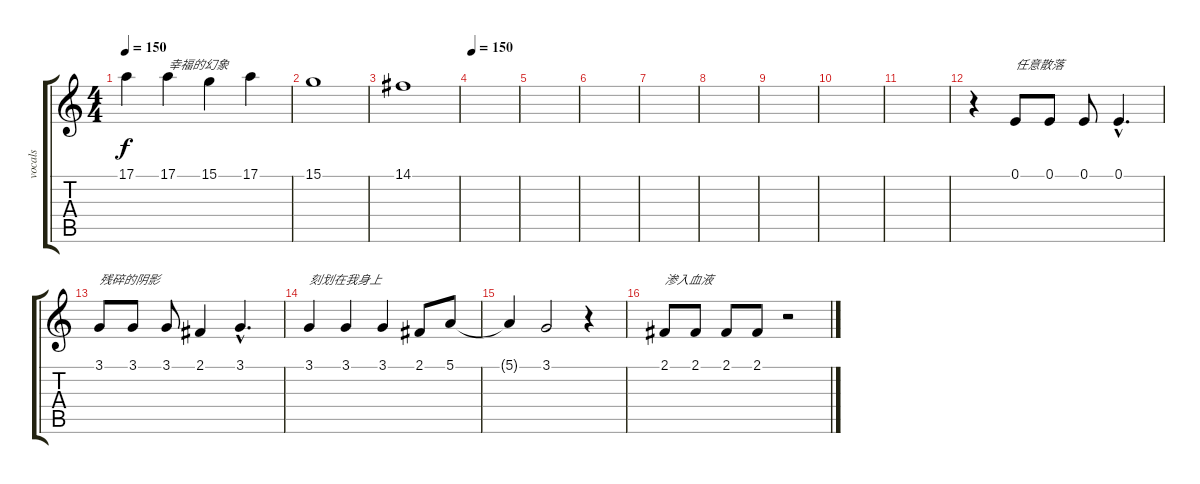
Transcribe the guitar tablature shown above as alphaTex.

\track ("vocals" "vocals") {instrument tremolostrings}
\staff {score tabs}
\tuning (E4 B3 G3 D3 A2 E2) {hide}
\ts (4 4)
\tempo 150
\clef g2
\ks c
17.1{t}.4{dy f} 17.1.4{txt "幸福的幻象"} 15.1.4 17.1.4 |
15.1.1 |
14.1.1 |
\tempo 150
|
|
|
|
|
|
|
|
r.4 0.1.8{txt "任意散落"} 0.1.8 0.1.8 0.1{hac}.4{d} |
3.1.8{txt "残碎的阴影"} 3.1.8 3.1.8 2.1.4 3.1{hac}.4{d} |
3.1.4{txt "刻划在我身上"} 3.1.4 3.1.4 2.1.8 5.1.8 |
5.1{t}.4 3.1.2 r.4 |
2.1.8{txt "渗入血液"} 2.1.8 2.1.8 2.1.8 r.2
